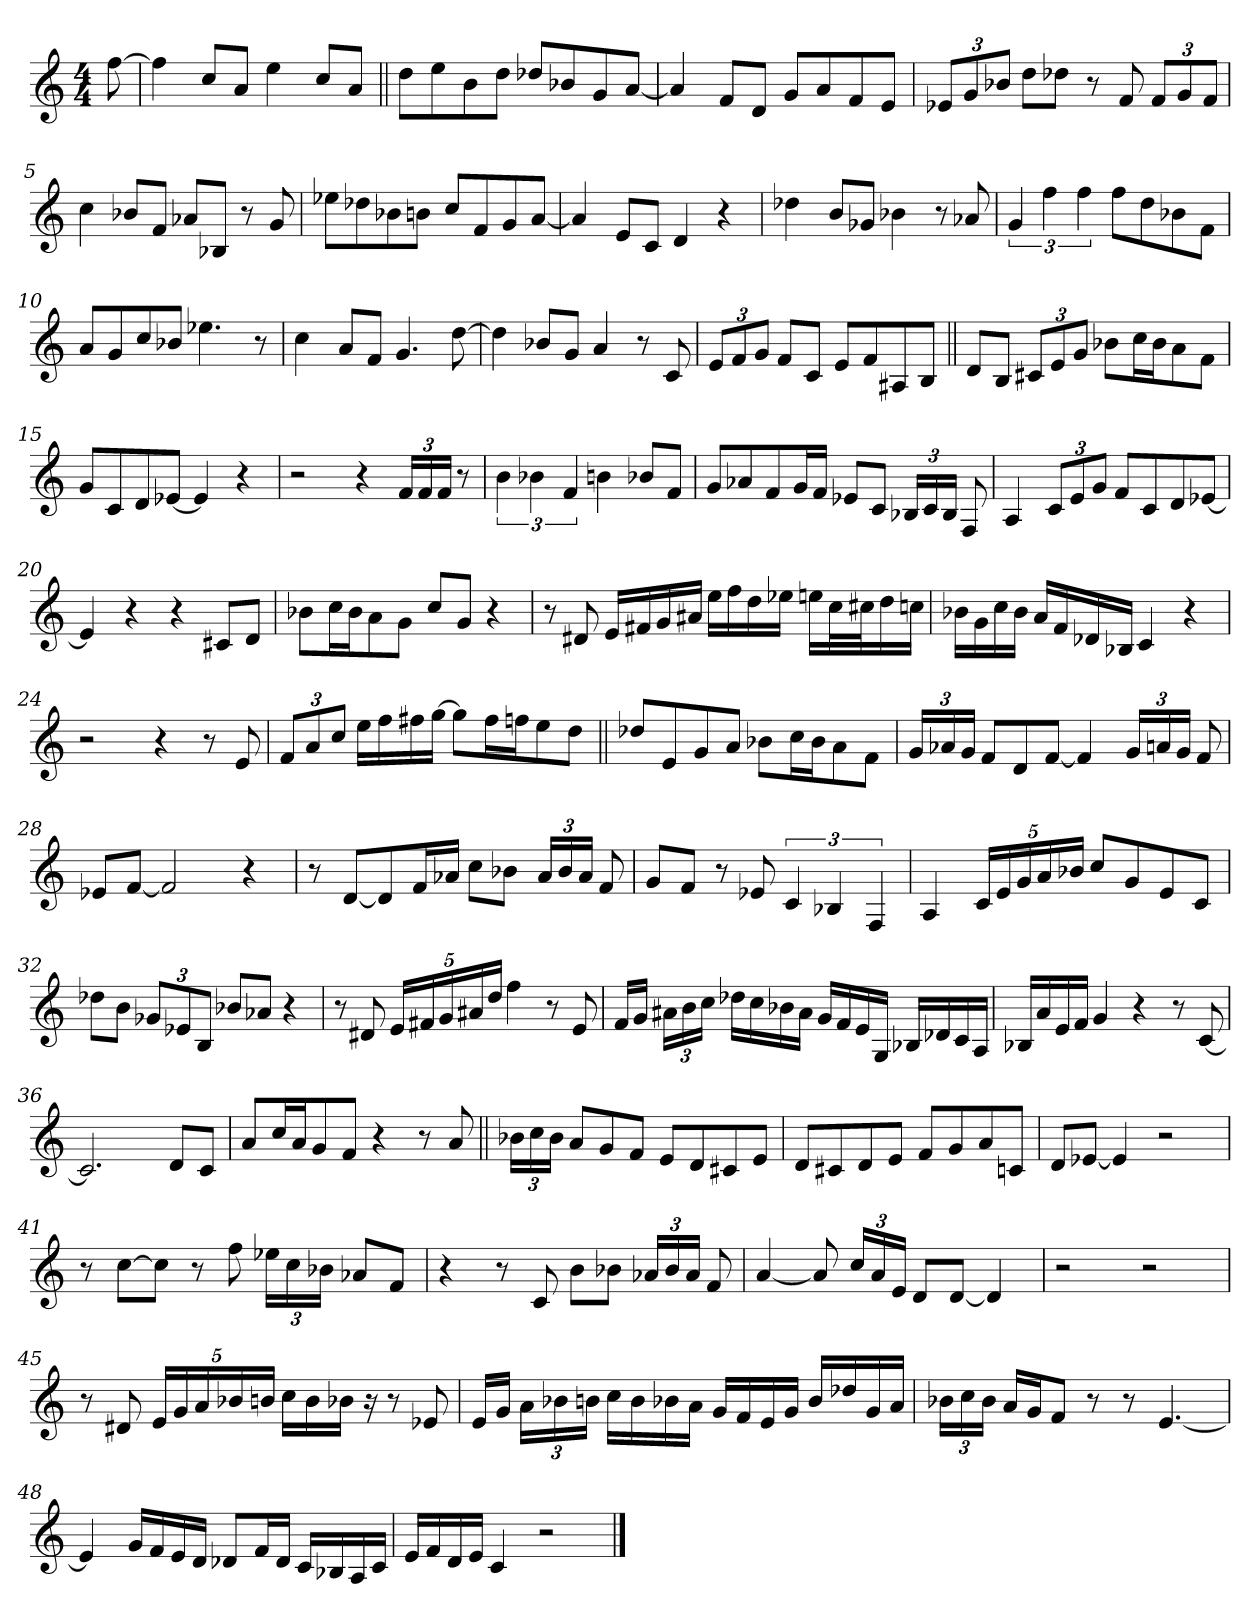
**kern
*part1
*staff1
*clefG2
*k[]
*M4/4
=
[8ff\
=1
4ff\]
8cc/L
8a/J
4ee\
8cc/L
8a/J
=2||
8dd\L
8ee\
8b\
8dd\J
8dd-X/L
8b-X/
8g/
[8a/J
=3
4a/]
8f/L
8d/J
8g/L
8a/
8f/
8e/J
=4
12e-X/L
12g/
12b-X/J
8dd\L
8dd-X\J
8r
8f/
12f/L
12g/
12f/J
=5
4cc\
8b-X/L
8f/J
8a-X/L
8B-X/J
8r
8g/
=6
8ee-X\L
8dd-X\
8b-X\
8bn\J
8cc/L
8f/
8g/
[8a/J
=7
4a/]
8e/L
8c/J
4d/
4r
=8
4dd-X\
8b/L
8g-X/J
4b-X\
8r
8a-X/
=9
6g/
6ff\
6ff\
8ff\L
8dd\
8b-X\
8f\J
=10
8a/L
8g/
8cc/
8b-X/J
4.ee-X\
8r
=11
4cc\
8a/L
8f/J
4.g/
[8dd\
=12
4dd\]
8b-X/L
8g/J
4a/
8r
8c/
=13
12e/L
12f/
12g/J
8f/L
8c/J
8e/L
8f/
8A#X/
8B/J
=14||
8d/L
8B/J
12c#X/L
12e/
12g/J
8b-X\L
16cc\L
16b-\J
8a\
8f\J
=15
8g/L
8c/
8d/
[8e-X/J
4e-/]
4r
=16
2r
4r
24f/LL
24f/
24f/JJ
8r
=17
6b\
6b-X\
6f/
4bn\
8b-X/L
8f/J
=18
8g/L
8a-X/
8f/
16g/L
16f/JJ
8e-X/L
8c/J
24B-X/LL
24c/
24B-/JJ
8F/
=19
4A/
12c/L
12e/
12g/J
8f/L
8c/
8d/
[8e-X/J
=20
4e-/]
4r
4r
8c#X/L
8d/J
=21
8b-X\L
16cc\L
16b-\J
8a\
8g\J
8cc/L
8g/J
4r
=22
8r
8d#X/
16e/LL
16f#X/
16g/
16a#X/JJ
16ee\LL
16ff\
16dd\
16ee-X\JJ
16een\LL
32cc\L
32cc#X\J
16dd\
16ccn\JJ
=23
16b-X\LL
16g\
16cc\
16b-\JJ
16a/LL
16f/
16d-X/
16B-X/JJ
4c/
4r
=24
2r
4r
8r
8e/
=25
12f/L
12a/
12cc/J
16ee\LL
16ff\
16ff#X\
[16gg\JJ
8gg\L]
16ff#\L
16ffn\J
8ee\
8dd\J
=26||
8dd-X/L
8e/
8g/
8a/J
8b-X\L
16cc\L
16b-\J
8a\
8f\J
=27
24g/LL
24a-X/
24g/JJ
8f/L
8d/
[8f/J
4f/]
24g/LL
24an/
24g/JJ
8f/
=28
8e-X/L
[8f/J
2f/]
4r
=29
8r
[8d/L
8d/]
16f/L
16a-X/JJ
8cc\L
8b-X\J
24a-/LL
24b-/
24a-/JJ
8f/
=30
8g/L
8f/J
8r
8e-X/
6c/
6B-X/
6F/
=31
4A/
20c/LL
20e/
20g/
20a/
20b-X/JJ
8cc/L
8g/
8e/
8c/J
=32
8dd-X\L
8b\J
12g-X/L
12e-X/
12B/J
8b-X/L
8a-X/J
4r
=33
8r
8d#X/
20e/LL
20f#X/
20g/
20a#X/
20dd/JJ
4ff\
8r
8e/
=34
16f/LL
16g/JJ
24a#X\LL
24b\
24cc\JJ
16dd-X\LL
16cc\
16b-X\
16a#\JJ
16g/LL
16f/
16e/
16G/JJ
16B-X/LL
16d-X/
16c/
16A/JJ
=35
16B-X/LL
16a/
16e/
16f/JJ
4g/
4r
8r
[8c/
=36
2.c/]
8d/L
8c/J
=37
8a/L
16cc/L
16a/J
8g/
8f/J
4r
8r
8a/
=38||
24b-X\LL
24cc\
24b-\JJ
8a/L
8g/
8f/J
8e/L
8d/
8c#X/
8e/J
=39
8d/L
8c#X/
8d/
8e/J
8f/L
8g/
8a/
8cn/J
=40
8d/L
[8e-X/J
4e-/]
2r
=41
8r
[8cc\L
8cc\J]
8r
8ff\
24ee-X\LL
24cc\
24b-X\JJ
8a-X/L
8f/J
=42
4r
8r
8c/
8b\L
8b-X\J
24a-X/LL
24b-/
24a-/JJ
8f/
=43
[4a/
8a/]
24cc/LL
24a/
24e/JJ
8d/L
[8d/J
4d/]
=44
2r
2r
=45
8r
8d#X/
20e/LL
20g/
20a/
20b-X/
20bn/JJ
16cc\LL
16b\
16b-X\JJ
16r
8r
8e-X/
=46
16e/LL
16g/JJ
24a\LL
24b-X\
24bn\JJ
16cc\LL
16b\
16b-X\
16a\JJ
16g/LL
16f/
16e/
16g/JJ
16b-/LL
16dd-X/
16g/
16a/JJ
=47
24b-X\LL
24cc\
24b-\JJ
16a/LL
16g/J
8f/J
8r
8r
[4.e/
=48
4e/]
16g/LL
16f/
16e/
16d/JJ
8d-X/L
16f/L
16d-/JJ
16c/LL
16B-X/
16A/
16c/JJ
=49
16e/LL
16f/
16d/
16e/JJ
4c/
2r
==
*-
